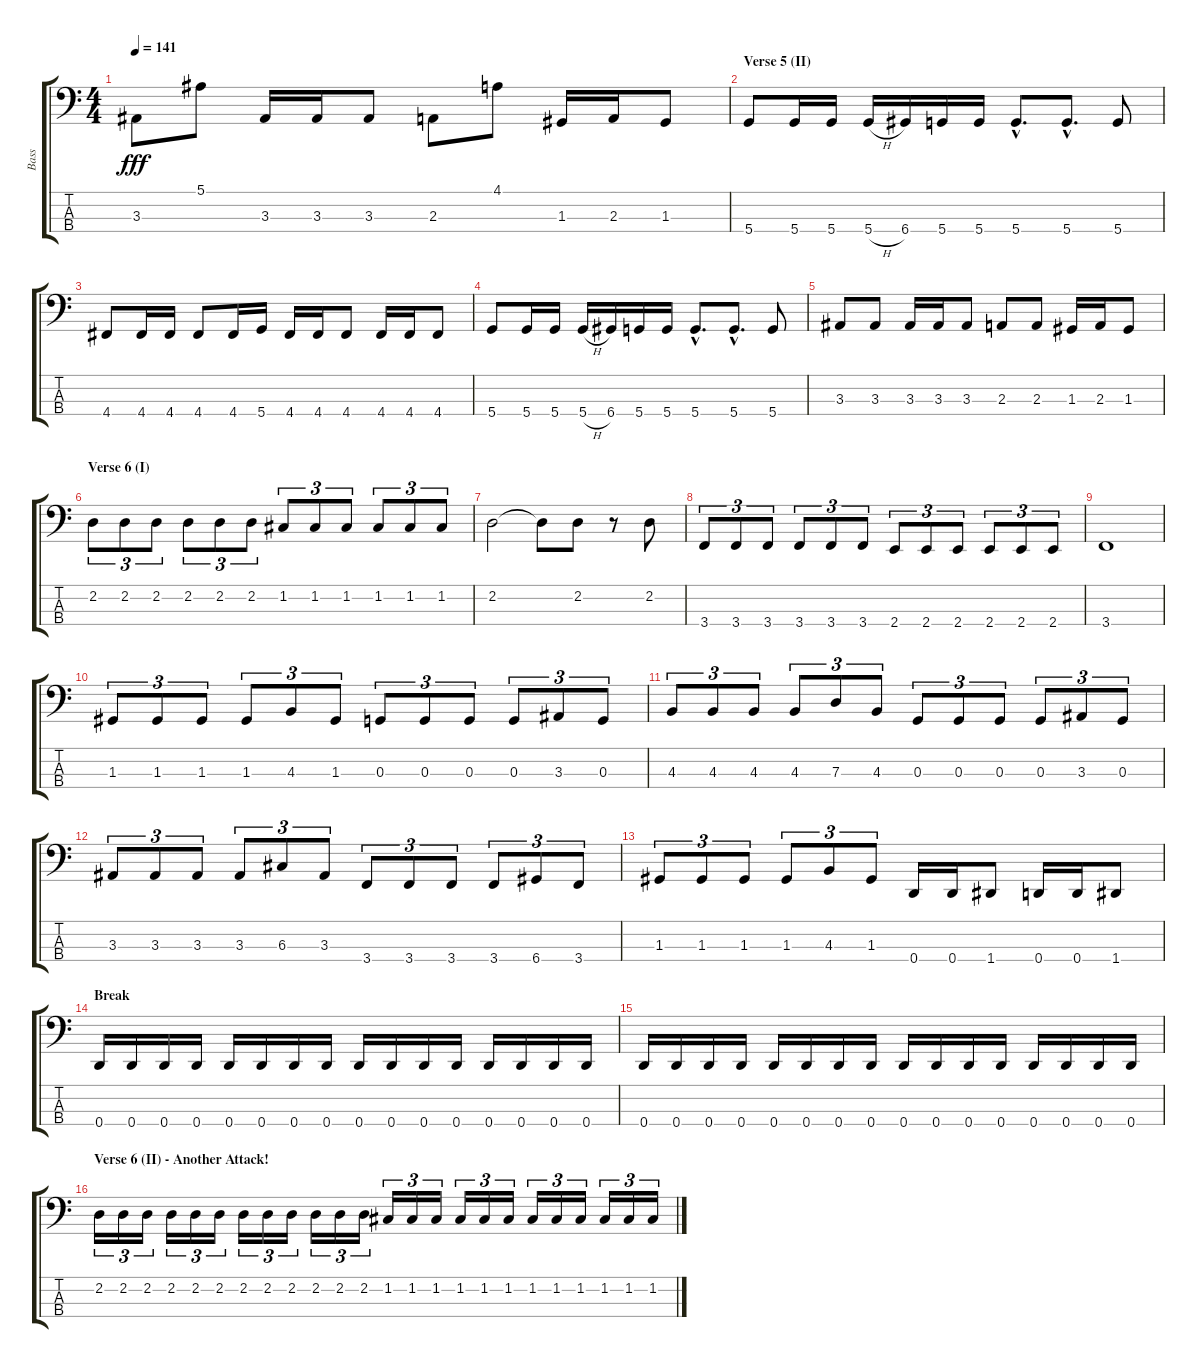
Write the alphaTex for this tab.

\track ("Bass" "Bass") {instrument electricbasspick}
\staff {score tabs}
\tuning (F2 C2 G1 D1) {hide}
\ts (4 4)
\tempo 141
\clef f4
\ks c
3.3.8{dy fff} 5.1.8 3.3.16 3.3.16 3.3.8 2.3.8 4.1.8 1.3.16 2.3.16 1.3.8 |
\section ("" "Verse 5 (II)")
5.4.8 5.4.16 5.4.16 5.4{h}.16 6.4.16 5.4.16 5.4.16 5.4{hac}.8{d} 5.4{hac}.8{d} 5.4.8 |
4.4.8 4.4.16 4.4.16 4.4.8 4.4.16 5.4.16 4.4.16 4.4.16 4.4.8 4.4.16 4.4.16 4.4.8 |
5.4.8 5.4.16 5.4.16 5.4{h}.16 6.4.16 5.4.16 5.4.16 5.4{hac}.8{d} 5.4{hac}.8{d} 5.4.8 |
3.3.8 3.3.8 3.3.16 3.3.16 3.3.8 2.3.8 2.3.8 1.3.16 2.3.16 1.3.8 |
\section ("" "Verse 6 (I)")
2.2.8{tu (3 2)} 2.2.8{tu (3 2)} 2.2.8{tu (3 2)} 2.2.8{tu (3 2)} 2.2.8{tu (3 2)} 2.2.8{tu (3 2)} 1.2.8{tu (3 2)} 1.2.8{tu (3 2)} 1.2.8{tu (3 2)} 1.2.8{tu (3 2)} 1.2.8{tu (3 2)} 1.2.8{tu (3 2)} |
2.2.2 2.2{t}.8 2.2.8 r.8 2.2.8 |
3.4.8{tu (3 2)} 3.4.8{tu (3 2)} 3.4.8{tu (3 2)} 3.4.8{tu (3 2)} 3.4.8{tu (3 2)} 3.4.8{tu (3 2)} 2.4.8{tu (3 2)} 2.4.8{tu (3 2)} 2.4.8{tu (3 2)} 2.4.8{tu (3 2)} 2.4.8{tu (3 2)} 2.4.8{tu (3 2)} |
3.4.1 |
1.3.8{tu (3 2)} 1.3.8{tu (3 2)} 1.3.8{tu (3 2)} 1.3.8{tu (3 2)} 4.3.8{tu (3 2)} 1.3.8{tu (3 2)} 0.3.8{tu (3 2)} 0.3.8{tu (3 2)} 0.3.8{tu (3 2)} 0.3.8{tu (3 2)} 3.3.8{tu (3 2)} 0.3.8{tu (3 2)} |
4.3.8{tu (3 2)} 4.3.8{tu (3 2)} 4.3.8{tu (3 2)} 4.3.8{tu (3 2)} 7.3.8{tu (3 2)} 4.3.8{tu (3 2)} 0.3.8{tu (3 2)} 0.3.8{tu (3 2)} 0.3.8{tu (3 2)} 0.3.8{tu (3 2)} 3.3.8{tu (3 2)} 0.3.8{tu (3 2)} |
3.3.8{tu (3 2)} 3.3.8{tu (3 2)} 3.3.8{tu (3 2)} 3.3.8{tu (3 2)} 6.3.8{tu (3 2)} 3.3.8{tu (3 2)} 3.4.8{tu (3 2)} 3.4.8{tu (3 2)} 3.4.8{tu (3 2)} 3.4.8{tu (3 2)} 6.4.8{tu (3 2)} 3.4.8{tu (3 2)} |
1.3.8{tu (3 2)} 1.3.8{tu (3 2)} 1.3.8{tu (3 2)} 1.3.8{tu (3 2)} 4.3.8{tu (3 2)} 1.3.8{tu (3 2)} 0.4.16 0.4.16 1.4.8 0.4.16 0.4.16 1.4.8 |
\section ("" "Break")
0.4.16 0.4.16 0.4.16 0.4.16 0.4.16 0.4.16 0.4.16 0.4.16 0.4.16 0.4.16 0.4.16 0.4.16 0.4.16 0.4.16 0.4.16 0.4.16 |
0.4.16 0.4.16 0.4.16 0.4.16 0.4.16 0.4.16 0.4.16 0.4.16 0.4.16 0.4.16 0.4.16 0.4.16 0.4.16 0.4.16 0.4.16 0.4.16 |
\section ("" "Verse 6 (II) - Another Attack! ")
2.2.16{tu (3 2)} 2.2.16{tu (3 2)} 2.2.16{tu (3 2)} 2.2.16{tu (3 2)} 2.2.16{tu (3 2)} 2.2.16{tu (3 2)} 2.2.16{tu (3 2)} 2.2.16{tu (3 2)} 2.2.16{tu (3 2)} 2.2.16{tu (3 2)} 2.2.16{tu (3 2)} 2.2.16{tu (3 2)} 1.2.16{tu (3 2)} 1.2.16{tu (3 2)} 1.2.16{tu (3 2)} 1.2.16{tu (3 2)} 1.2.16{tu (3 2)} 1.2.16{tu (3 2)} 1.2.16{tu (3 2)} 1.2.16{tu (3 2)} 1.2.16{tu (3 2)} 1.2.16{tu (3 2)} 1.2.16{tu (3 2)} 1.2.16{tu (3 2)}
